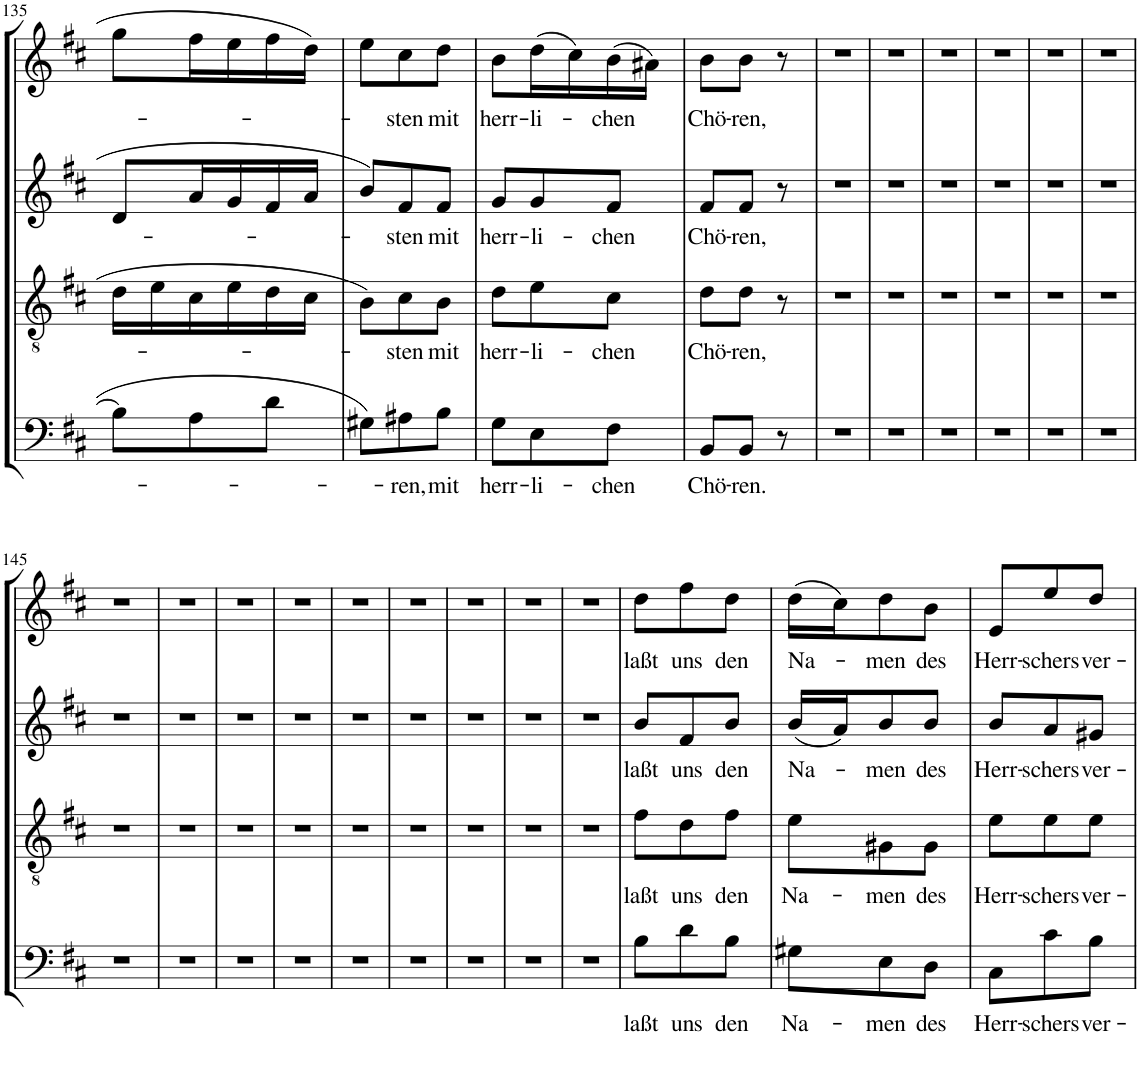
**kern	**text	**kern	**text	**kern	**text	**kern	**text
*part4	*part4	*part3	*part3	*part2	*part2	*part1	*part1
*staff4	*staff4	*staff3	*staff3	*staff2	*staff2	*staff1	*staff1
*I"Bass	*	*I"Tenor	*	*I"Alt	*	*I"Sopran	*
!!LO:PB:g=z
*clefF4	*	*clefGv2	*	*clefG2	*	*clefG2	*
*k[f#c#]	*	*k[f#c#]	*	*k[f#c#]	*	*k[f#c#]	*
*M3/8	*	*M3/8	*	*M3/8	*	*M3/8	*
=135	=135	=135	=135	=135	=135	=135	=135
8B\L]	.	16d\LL	.	8d/L	.	8gg\L	.
.	.	16e\	.	.	.	.	.
8A\	.	16c#\	.	16a/L	.	16ff#\L	.
.	.	16e\	.	16g/	.	16ee\	.
8d\J	.	16d\	.	16f#/	.	16ff#\	.
.	.	16c#\JJ	.	16a/JJ	.	16dd\JJ	.
=136	=136	=136	=136	=136	=136	=136	=136
8G#X\L	.	8B\L	.	8b/L	.	8ee\L	.
!	!LO:LY:b	!	!LO:LY:b	!	!LO:LY:b	!	!LO:LY:b
8A#X\	ren,	8c#\	sten	8f#/	sten	8cc#\	sten
!	!LO:LY:b	!	!LO:LY:b	!	!LO:LY:b	!	!LO:LY:b
8B\J	mit	8B\J	mit	8f#/J	mit	8dd\J	mit
=137	=137	=137	=137	=137	=137	=137	=137
!	!LO:LY:b	!	!LO:LY:b	!	!LO:LY:b	!	!LO:LY:b
8G\L	herr-	8d\L	herr-	8g/L	herr-	8b\L	herr-
!	!LO:LY:b	!	!LO:LY:b	!	!LO:LY:b	!	!LO:LY:b
8E\	li-	8e\	li-	8g/	li-	(16dd\L	li-
.	.	.	.	.	.	16cc#\)	.
!	!LO:LY:b	!	!LO:LY:b	!	!LO:LY:b	!	!LO:LY:b
8F#\J	chen	8c#\J	chen	8f#/J	chen	(16b\	chen
.	.	.	.	.	.	16a#X\JJ)	.
=138	=138	=138	=138	=138	=138	=138	=138
!	!LO:LY:b	!	!LO:LY:b	!	!LO:LY:b	!	!LO:LY:b
8BB/L	Chö-	8d\L	Chö-	8f#/L	Chö-	8b\L	Chö-
!	!LO:LY:b	!	!LO:LY:b	!	!LO:LY:b	!	!LO:LY:b
8BB/J	ren.	8d\J	ren,	8f#/J	ren,	8b\J	ren,
8r	.	8r	.	8r	.	8r	.
=139	=139	=139	=139	=139	=139	=139	=139
4.r	.	4.r	.	4.r	.	4.r	.
=140	=140	=140	=140	=140	=140	=140	=140
4.r	.	4.r	.	4.r	.	4.r	.
=141	=141	=141	=141	=141	=141	=141	=141
4.r	.	4.r	.	4.r	.	4.r	.
=142	=142	=142	=142	=142	=142	=142	=142
4.r	.	4.r	.	4.r	.	4.r	.
=143	=143	=143	=143	=143	=143	=143	=143
4.r	.	4.r	.	4.r	.	4.r	.
=144	=144	=144	=144	=144	=144	=144	=144
4.r	.	4.r	.	4.r	.	4.r	.
!!LO:LB:g=z
=145	=145	=145	=145	=145	=145	=145	=145
4.r	.	4.r	.	4.r	.	4.r	.
=146	=146	=146	=146	=146	=146	=146	=146
4.r	.	4.r	.	4.r	.	4.r	.
=147	=147	=147	=147	=147	=147	=147	=147
4.r	.	4.r	.	4.r	.	4.r	.
=148	=148	=148	=148	=148	=148	=148	=148
4.r	.	4.r	.	4.r	.	4.r	.
=149	=149	=149	=149	=149	=149	=149	=149
4.r	.	4.r	.	4.r	.	4.r	.
=150	=150	=150	=150	=150	=150	=150	=150
4.r	.	4.r	.	4.r	.	4.r	.
=151	=151	=151	=151	=151	=151	=151	=151
4.r	.	4.r	.	4.r	.	4.r	.
=152	=152	=152	=152	=152	=152	=152	=152
4.r	.	4.r	.	4.r	.	4.r	.
=153	=153	=153	=153	=153	=153	=153	=153
4.r	.	4.r	.	4.r	.	4.r	.
=154	=154	=154	=154	=154	=154	=154	=154
!	!LO:LY:b	!	!LO:LY:b	!	!LO:LY:b	!	!LO:LY:b
8B\L	laßt	8f#\L	laßt	8b/L	laßt	8dd\L	laßt
!	!LO:LY:b	!	!LO:LY:b	!	!LO:LY:b	!	!LO:LY:b
8d\	uns	8d\	uns	8f#/	uns	8ff#\	uns
!	!LO:LY:b	!	!LO:LY:b	!	!LO:LY:b	!	!LO:LY:b
8B\J	den	8f#\J	den	8b/J	den	8dd\J	den
=155	=155	=155	=155	=155	=155	=155	=155
!	!LO:LY:b	!	!LO:LY:b	!	!LO:LY:b	!	!LO:LY:b
8G#X\L	Na-	8e\L	Na-	(16b/LL	Na-	(16dd\LL	Na-
.	.	.	.	16a/J)	.	16cc#\J)	.
!	!LO:LY:b	!	!LO:LY:b	!	!LO:LY:b	!	!LO:LY:b
8E\	men	8G#X\	men	8b/	men	8dd\	men
!	!LO:LY:b	!	!LO:LY:b	!	!LO:LY:b	!	!LO:LY:b
8D\J	des	8G#\J	des	8b/J	des	8b\J	des
=156	=156	=156	=156	=156	=156	=156	=156
!	!LO:LY:b	!	!LO:LY:b	!	!LO:LY:b	!	!LO:LY:b
8C#\L	Herr-	8e\L	Herr-	8b/L	Herr-	8e/L	Herr-
!	!LO:LY:b	!	!LO:LY:b	!	!LO:LY:b	!	!LO:LY:b
8c#\	schers	8e\	schers	8a/	schers	8ee/	schers
!	!LO:LY:b	!	!LO:LY:b	!	!LO:LY:b	!	!LO:LY:b
8B\J	ver-	8e\J	ver-	8g#X/J	ver-	8dd/J	ver-
=	=	=	=	=	=	=	=
*-	*-	*-	*-	*-	*-	*-	*-
